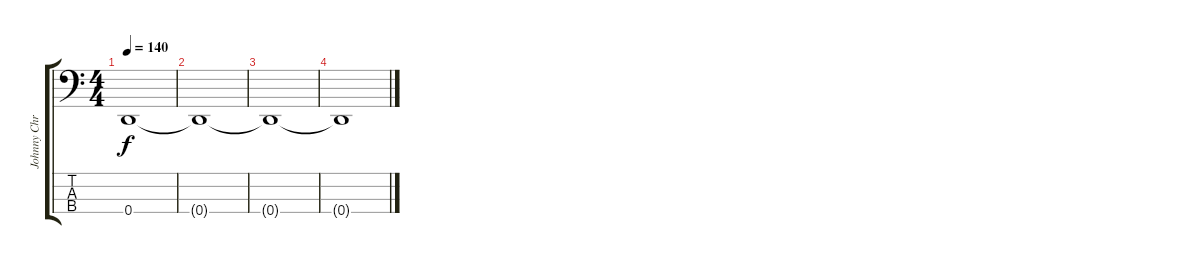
\track ("Johnny Christ (Double)" "Johnny Chr") {instrument slapbass1}
\staff {score tabs}
\tuning (G2 D2 A1 D1) {hide}
\ts (4 4)
\tempo 140
\clef f4
\ks c
0.4.1{dy f} |
0.4{t}.1 |
0.4{t}.1 |
0.4{t}.1
